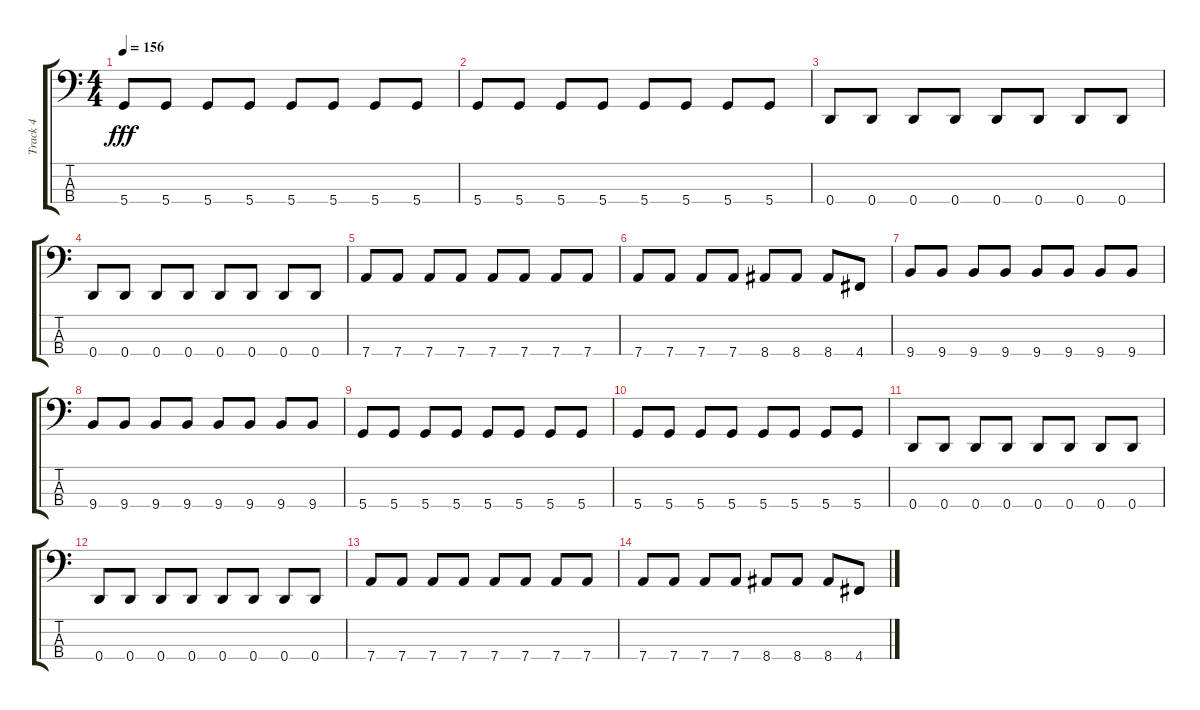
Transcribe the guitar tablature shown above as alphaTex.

\track ("Track 4" "Track 4") {instrument electricbassfinger}
\staff {score tabs}
\tuning (G2 D2 A1 D1) {hide}
\ts (4 4)
\tempo 156
\clef f4
\ks c
5.4.8{dy fff} 5.4.8 5.4.8 5.4.8 5.4.8 5.4.8 5.4.8 5.4.8 |
5.4.8 5.4.8 5.4.8 5.4.8 5.4.8 5.4.8 5.4.8 5.4.8 |
0.4.8 0.4.8 0.4.8 0.4.8 0.4.8 0.4.8 0.4.8 0.4.8 |
0.4.8 0.4.8 0.4.8 0.4.8 0.4.8 0.4.8 0.4.8 0.4.8 |
7.4.8 7.4.8 7.4.8 7.4.8 7.4.8 7.4.8 7.4.8 7.4.8 |
7.4.8 7.4.8 7.4.8 7.4.8 8.4.8 8.4.8 8.4.8 4.4.8 |
9.4.8 9.4.8 9.4.8 9.4.8 9.4.8 9.4.8 9.4.8 9.4.8 |
9.4.8 9.4.8 9.4.8 9.4.8 9.4.8 9.4.8 9.4.8 9.4.8 |
5.4.8 5.4.8 5.4.8 5.4.8 5.4.8 5.4.8 5.4.8 5.4.8 |
5.4.8 5.4.8 5.4.8 5.4.8 5.4.8 5.4.8 5.4.8 5.4.8 |
0.4.8 0.4.8 0.4.8 0.4.8 0.4.8 0.4.8 0.4.8 0.4.8 |
0.4.8 0.4.8 0.4.8 0.4.8 0.4.8 0.4.8 0.4.8 0.4.8 |
7.4.8 7.4.8 7.4.8 7.4.8 7.4.8 7.4.8 7.4.8 7.4.8 |
7.4.8 7.4.8 7.4.8 7.4.8 8.4.8 8.4.8 8.4.8 4.4.8
